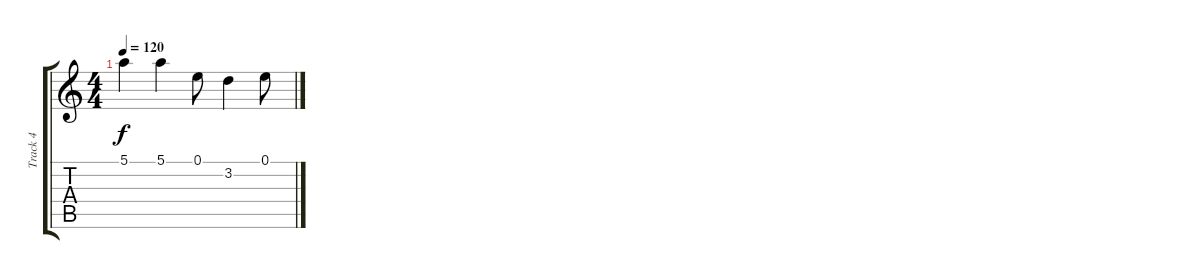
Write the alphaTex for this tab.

\track ("Track 4" "Track 4") {instrument acousticguitarsteel}
\staff {score tabs}
\tuning (E4 B3 G3 D3 A2 E2) {hide}
\ts (4 4)
\tempo 120
\clef g2
\ks c
5.1.4{dy f} 5.1.4 0.1.8 3.2.4 0.1.8
